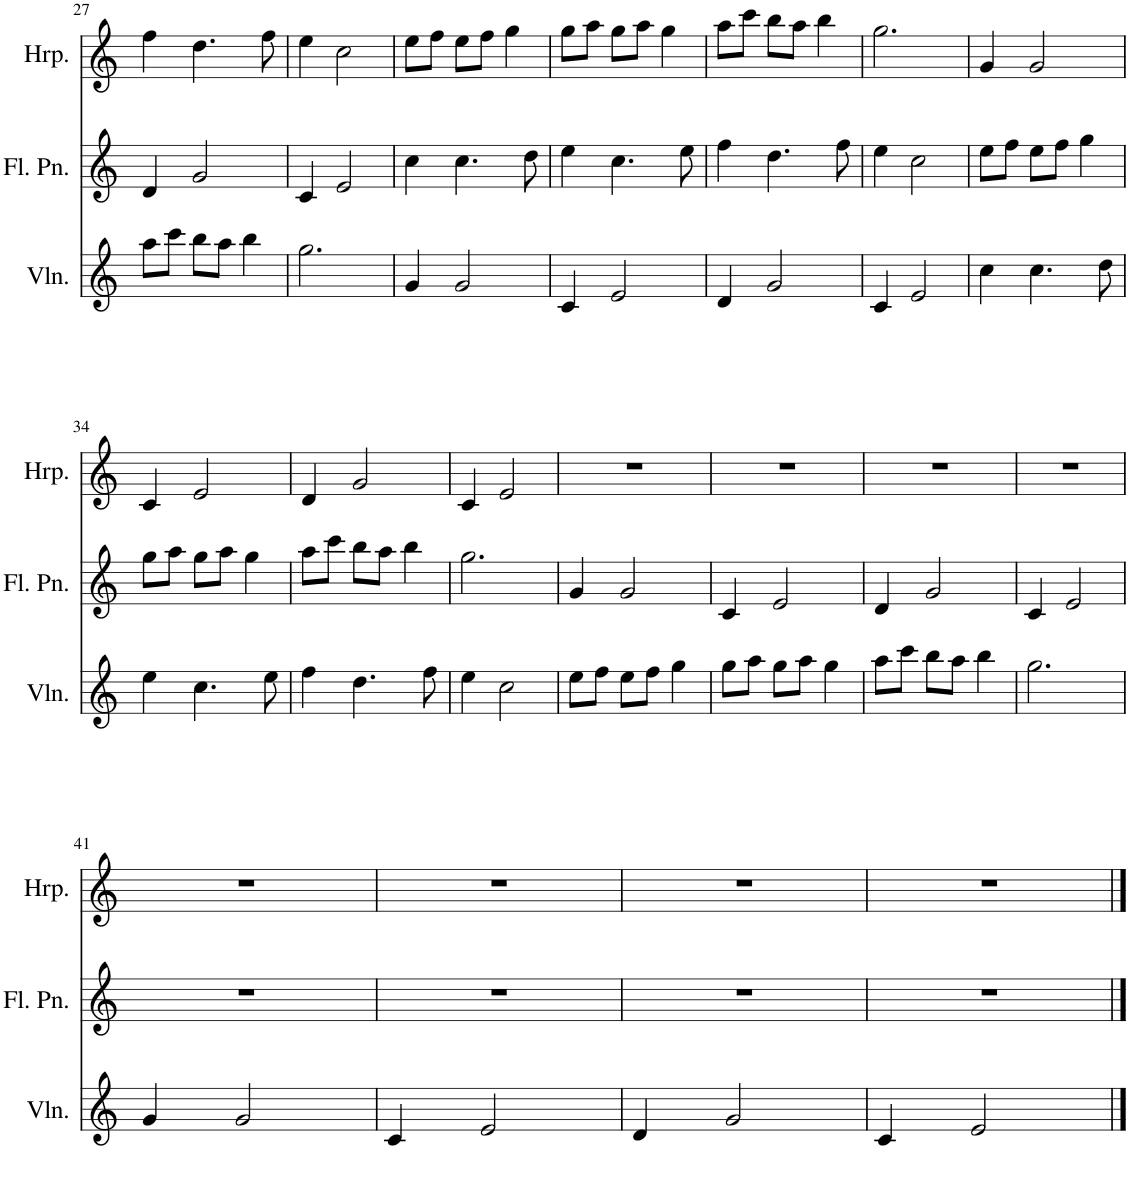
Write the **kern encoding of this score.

**kern	**kern	**kern
*part3	*part2	*part1
*staff3	*staff2	*staff1
*I"Violon	*I"Flûte de Pan	*I"Harpe
*I'Vln.	*I'Fl. Pn.	*I'Hrp.
!!LO:PB:g=z
*clefG2	*clefG2	*clefG2
*k[]	*k[]	*k[]
*M3/4	*M3/4	*M3/4
=27	=27	=27
8aa\L	4d/	4ff\
8ccc\J	.	.
8bb\L	2g/	4.dd\
8aa\J	.	.
4bb\	.	.
.	.	8ff\
=28	=28	=28
2.gg\	4c/	4ee\
.	2e/	2cc\
=29	=29	=29
4g/	4cc\	8ee\L
.	.	8ff\J
2g/	4.cc\	8ee\L
.	.	8ff\J
.	.	4gg\
.	8dd\	.
=30	=30	=30
4c/	4ee\	8gg\L
.	.	8aa\J
2e/	4.cc\	8gg\L
.	.	8aa\J
.	.	4gg\
.	8ee\	.
=31	=31	=31
4d/	4ff\	8aa\L
.	.	8ccc\J
2g/	4.dd\	8bb\L
.	.	8aa\J
.	.	4bb\
.	8ff\	.
=32	=32	=32
4c/	4ee\	2.gg\
2e/	2cc\	.
=33	=33	=33
4cc\	8ee\L	4g/
.	8ff\J	.
4.cc\	8ee\L	2g/
.	8ff\J	.
.	4gg\	.
8dd\	.	.
!!LO:LB:g=z
=34	=34	=34
4ee\	8gg\L	4c/
.	8aa\J	.
4.cc\	8gg\L	2e/
.	8aa\J	.
.	4gg\	.
8ee\	.	.
=35	=35	=35
4ff\	8aa\L	4d/
.	8ccc\J	.
4.dd\	8bb\L	2g/
.	8aa\J	.
.	4bb\	.
8ff\	.	.
=36	=36	=36
4ee\	2.gg\	4c/
2cc\	.	2e/
=37	=37	=37
8ee\L	4g/	2.r
8ff\J	.	.
8ee\L	2g/	.
8ff\J	.	.
4gg\	.	.
=38	=38	=38
8gg\L	4c/	2.r
8aa\J	.	.
8gg\L	2e/	.
8aa\J	.	.
4gg\	.	.
=39	=39	=39
8aa\L	4d/	2.r
8ccc\J	.	.
8bb\L	2g/	.
8aa\J	.	.
4bb\	.	.
=40	=40	=40
2.gg\	4c/	2.r
.	2e/	.
!!LO:LB:g=z
=41	=41	=41
4g/	2.r	2.r
2g/	.	.
=42	=42	=42
4c/	2.r	2.r
2e/	.	.
=43	=43	=43
4d/	2.r	2.r
2g/	.	.
=44	=44	=44
4c/	2.r	2.r
2e/	.	.
==	==	==
*-	*-	*-
